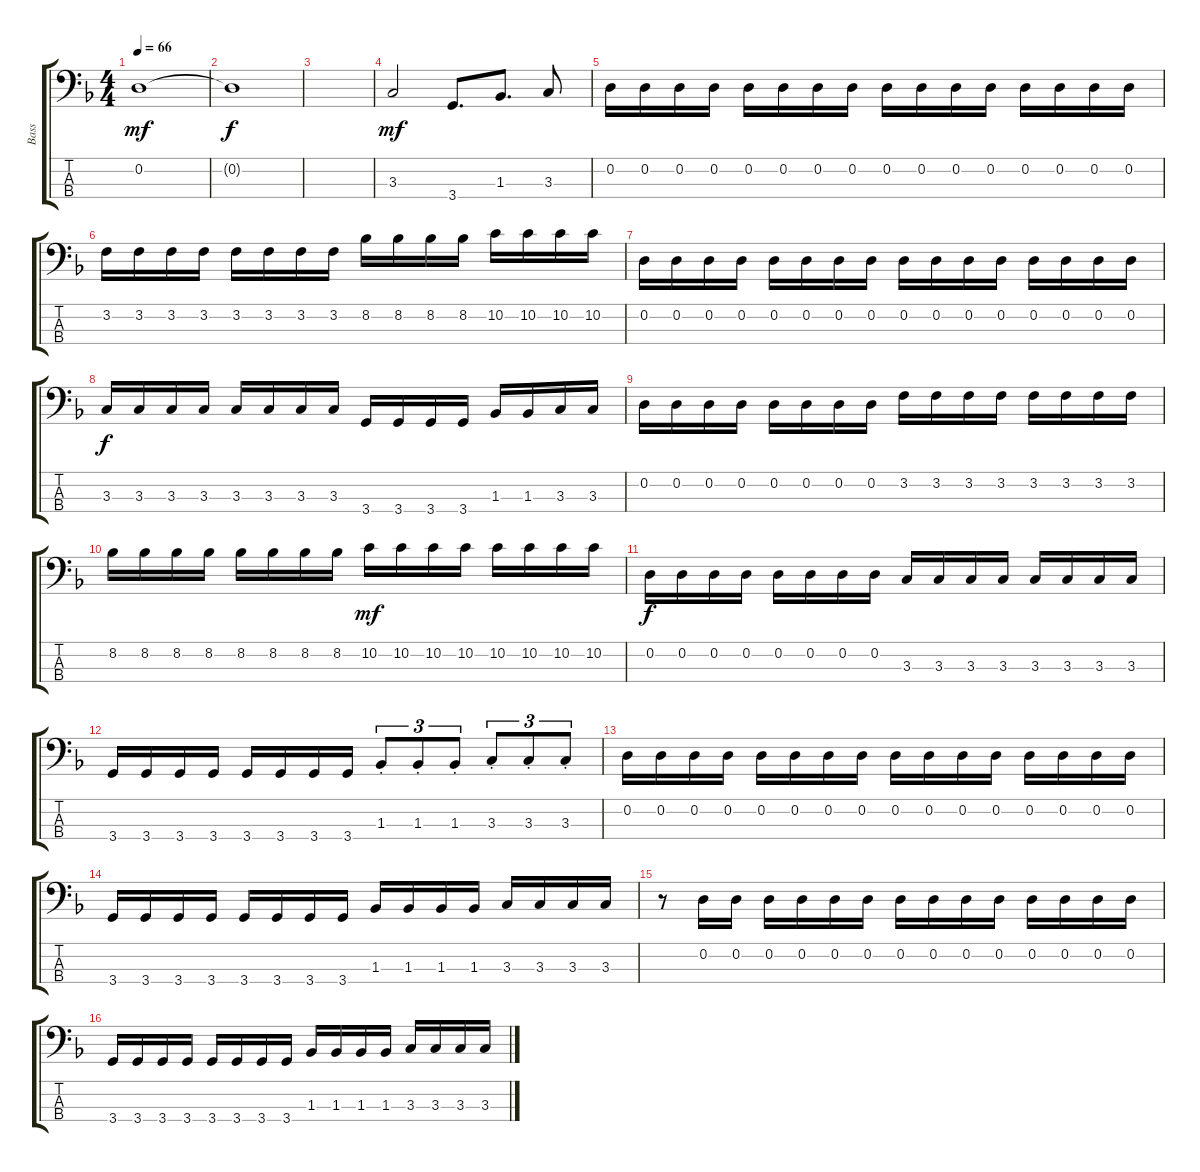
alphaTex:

\track ("Bass" "Bass") {instrument electricbassfinger}
\staff {score tabs}
\tuning (G2 D2 A1 E1) {hide}
\ts (4 4)
\tempo 66
\clef f4
\ks dminor
0.2.1{dy mf} |
0.2{t}.1{dy f} |
|
3.3.2{dy mf} 3.4.8{d} 1.3.8{d} 3.3.8 |
0.2.16 0.2.16 0.2.16 0.2.16 0.2.16 0.2.16 0.2.16 0.2.16 0.2.16 0.2.16 0.2.16 0.2.16 0.2.16 0.2.16 0.2.16 0.2.16 |
3.2.16 3.2.16 3.2.16 3.2.16 3.2.16 3.2.16 3.2.16 3.2.16 8.2.16 8.2.16 8.2.16 8.2.16 10.2.16 10.2.16 10.2.16 10.2.16 |
0.2.16 0.2.16 0.2.16 0.2.16 0.2.16 0.2.16 0.2.16 0.2.16 0.2.16 0.2.16 0.2.16 0.2.16 0.2.16 0.2.16 0.2.16 0.2.16 |
3.3.16{dy f} 3.3.16 3.3.16 3.3.16 3.3.16 3.3.16 3.3.16 3.3.16 3.4.16 3.4.16 3.4.16 3.4.16 1.3.16 1.3.16 3.3.16 3.3.16 |
0.2.16 0.2.16 0.2.16 0.2.16 0.2.16 0.2.16 0.2.16 0.2.16 3.2.16 3.2.16 3.2.16 3.2.16 3.2.16 3.2.16 3.2.16 3.2.16 |
8.2.16 8.2.16 8.2.16 8.2.16 8.2.16 8.2.16 8.2.16 8.2.16 10.2.16{dy mf} 10.2.16 10.2.16 10.2.16 10.2.16 10.2.16 10.2.16 10.2.16 |
0.2.16{dy f} 0.2.16 0.2.16 0.2.16 0.2.16 0.2.16 0.2.16 0.2.16 3.3.16 3.3.16 3.3.16 3.3.16 3.3.16 3.3.16 3.3.16 3.3.16 |
3.4.16 3.4.16 3.4.16 3.4.16 3.4.16 3.4.16 3.4.16 3.4.16 1.3{st}.8{tu (3 2)} 1.3{st}.8{tu (3 2)} 1.3{st}.8{tu (3 2)} 3.3{st}.8{tu (3 2)} 3.3{st}.8{tu (3 2)} 3.3{st}.8{tu (3 2)} |
0.2.16 0.2.16 0.2.16 0.2.16 0.2.16 0.2.16 0.2.16 0.2.16 0.2.16 0.2.16 0.2.16 0.2.16 0.2.16 0.2.16 0.2.16 0.2.16 |
3.4.16 3.4.16 3.4.16 3.4.16 3.4.16 3.4.16 3.4.16 3.4.16 1.3.16 1.3.16 1.3.16 1.3.16 3.3.16 3.3.16 3.3.16 3.3.16 |
r.8 0.2.16 0.2.16 0.2.16 0.2.16 0.2.16 0.2.16 0.2.16 0.2.16 0.2.16 0.2.16 0.2.16 0.2.16 0.2.16 0.2.16 |
3.4.16 3.4.16 3.4.16 3.4.16 3.4.16 3.4.16 3.4.16 3.4.16 1.3.16 1.3.16 1.3.16 1.3.16 3.3.16 3.3.16 3.3.16 3.3.16
